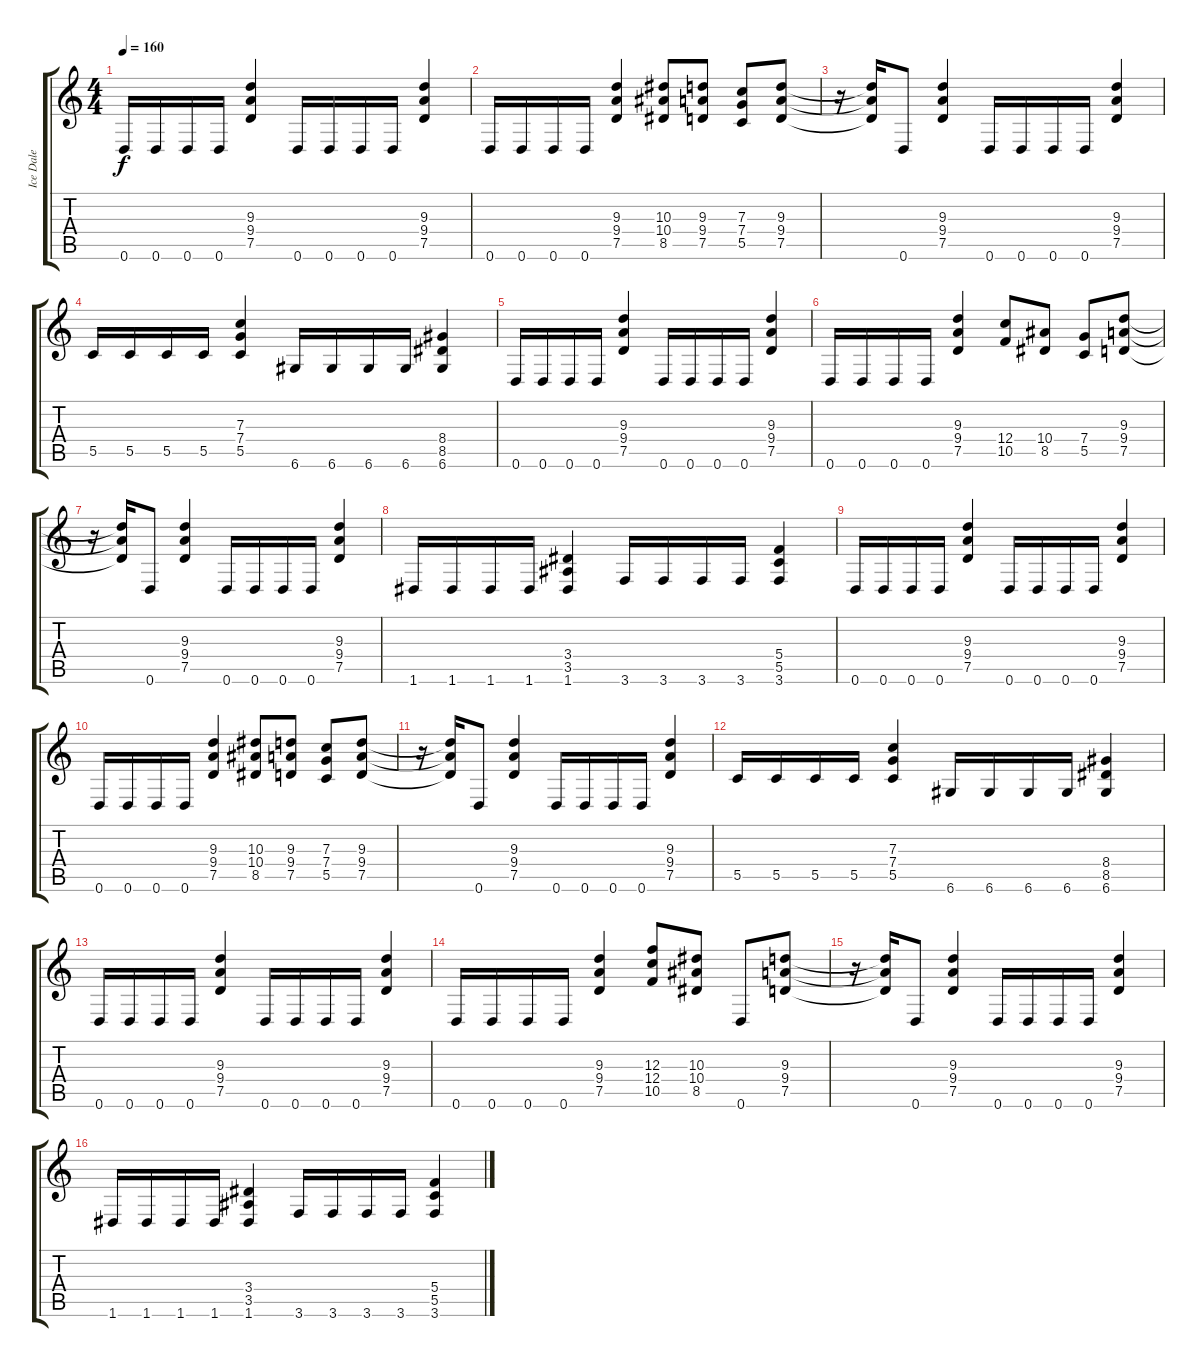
\track ("Ice Dale" "Ice Dale") {instrument distortionguitar}
\staff {score tabs}
\tuning (D4 A3 F3 C3 G2 D2) {hide}
\ts (4 4)
\tempo 160
\clef g2
\ks c
0.6.16{dy f} 0.6.16 0.6.16 0.6.16 (9.3 9.4 7.5).4 0.6.16 0.6.16 0.6.16 0.6.16 (9.3 9.4 7.5).4 |
0.6.16 0.6.16 0.6.16 0.6.16 (9.3 9.4 7.5).4 (10.3 10.4 8.5).8 (9.3 9.4 7.5).8 (7.3 7.4 5.5).8 (9.3 9.4 7.5).8 |
r.16 (9.3{t} 9.4{t} 7.5{t}).16 0.6.8 (9.3 9.4 7.5).4 0.6.16 0.6.16 0.6.16 0.6.16 (9.3 9.4 7.5).4 |
5.5.16 5.5.16 5.5.16 5.5.16 (7.3 7.4 5.5).4 6.6.16 6.6.16 6.6.16 6.6.16 (8.4 8.5 6.6).4 |
0.6.16 0.6.16 0.6.16 0.6.16 (9.3 9.4 7.5).4 0.6.16 0.6.16 0.6.16 0.6.16 (9.3 9.4 7.5).4 |
0.6.16 0.6.16 0.6.16 0.6.16 (9.3 9.4 7.5).4 (12.4 10.5).8 (10.4 8.5).8 (7.4 5.5).8 (9.3 9.4 7.5).8 |
r.16 (9.3{t} 9.4{t} 7.5{t}).16 0.6.8 (9.3 9.4 7.5).4 0.6.16 0.6.16 0.6.16 0.6.16 (9.3 9.4 7.5).4 |
1.6.16 1.6.16 1.6.16 1.6.16 (3.4 3.5 1.6).4 3.6.16 3.6.16 3.6.16 3.6.16 (5.4 5.5 3.6).4 |
0.6.16 0.6.16 0.6.16 0.6.16 (9.3 9.4 7.5).4 0.6.16 0.6.16 0.6.16 0.6.16 (9.3 9.4 7.5).4 |
0.6.16 0.6.16 0.6.16 0.6.16 (9.3 9.4 7.5).4 (10.3 10.4 8.5).8 (9.3 9.4 7.5).8 (7.3 7.4 5.5).8 (9.3 9.4 7.5).8 |
r.16 (9.3{t} 9.4{t} 7.5{t}).16 0.6.8 (9.3 9.4 7.5).4 0.6.16 0.6.16 0.6.16 0.6.16 (9.3 9.4 7.5).4 |
5.5.16 5.5.16 5.5.16 5.5.16 (7.3 7.4 5.5).4 6.6.16 6.6.16 6.6.16 6.6.16 (8.4 8.5 6.6).4 |
0.6.16 0.6.16 0.6.16 0.6.16 (9.3 9.4 7.5).4 0.6.16 0.6.16 0.6.16 0.6.16 (9.3 9.4 7.5).4 |
0.6.16 0.6.16 0.6.16 0.6.16 (9.3 9.4 7.5).4 (12.3 12.4 10.5).8 (10.3 10.4 8.5).8 0.6.8 (9.3 9.4 7.5).8 |
r.16 (9.3{t} 9.4{t} 7.5{t}).16 0.6.8 (9.3 9.4 7.5).4 0.6.16 0.6.16 0.6.16 0.6.16 (9.3 9.4 7.5).4 |
1.6.16 1.6.16 1.6.16 1.6.16 (3.4 3.5 1.6).4 3.6.16 3.6.16 3.6.16 3.6.16 (5.4 5.5 3.6).4
